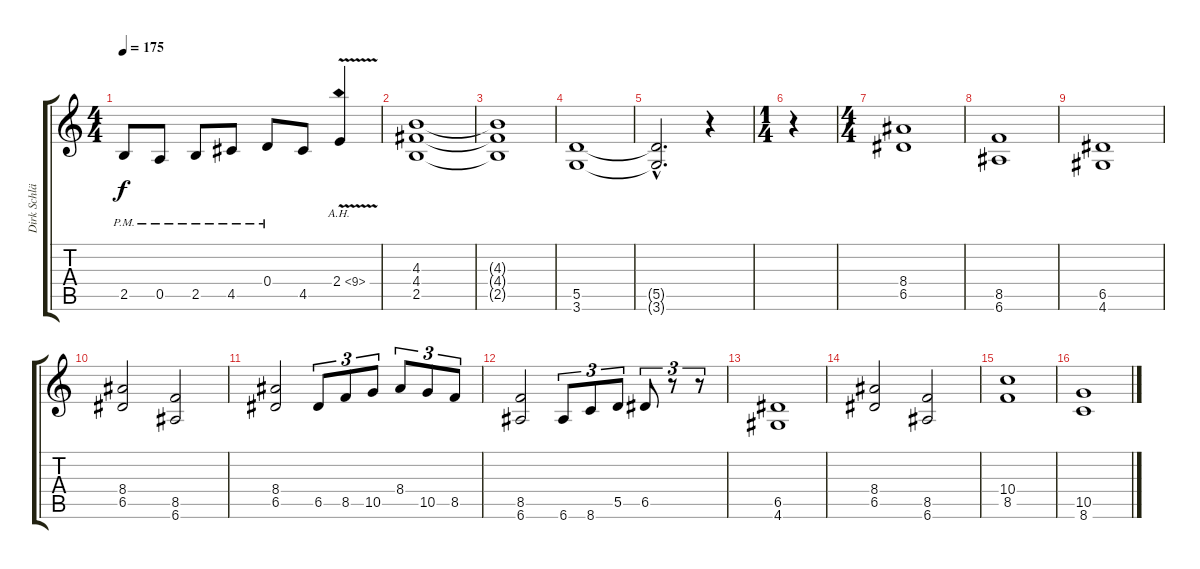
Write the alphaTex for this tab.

\track ("Dirk Schlächter" "Dirk Schlä") {instrument distortionguitar}
\staff {score tabs}
\tuning (E4 B3 G3 D3 A2 E2) {hide}
\ts (4 4)
\tempo 175
\clef g2
\ks c
2.5{pm}.8{dy f} 0.5{pm}.8 2.5{pm}.8 4.5{pm}.8 0.4{pm}.8 4.5.8 2.4{ah 7 v}.4 |
(4.3 4.4 2.5).1 |
(4.3{t} 4.4{t} 2.5{t}).1 |
(5.5 3.6).1 |
(5.5{hac t} 3.6{hac t}).2{d} r.4 |
\ts (1 4)
r.4 |
\ts (4 4)
(8.4 6.5).1{volume 12} |
(8.5 6.6).1 |
(6.5 4.6).1 |
(8.4 6.5).2 (8.5 6.6).2 |
(8.4 6.5).2 6.5.8{tu (3 2)} 8.5.8{tu (3 2)} 10.5.8{tu (3 2)} 8.4.8{tu (3 2)} 10.5.8{tu (3 2)} 8.5.8{tu (3 2)} |
(8.5 6.6).2 6.6.8{tu (3 2)} 8.6.8{tu (3 2)} 5.5.8{tu (3 2)} 6.5.8{tu (3 2)} r.8{tu (3 2)} r.8{tu (3 2)} |
(6.5 4.6).1 |
(8.4 6.5).2 (8.5 6.6).2 |
(10.4 8.5).1 |
(10.5 8.6).1
